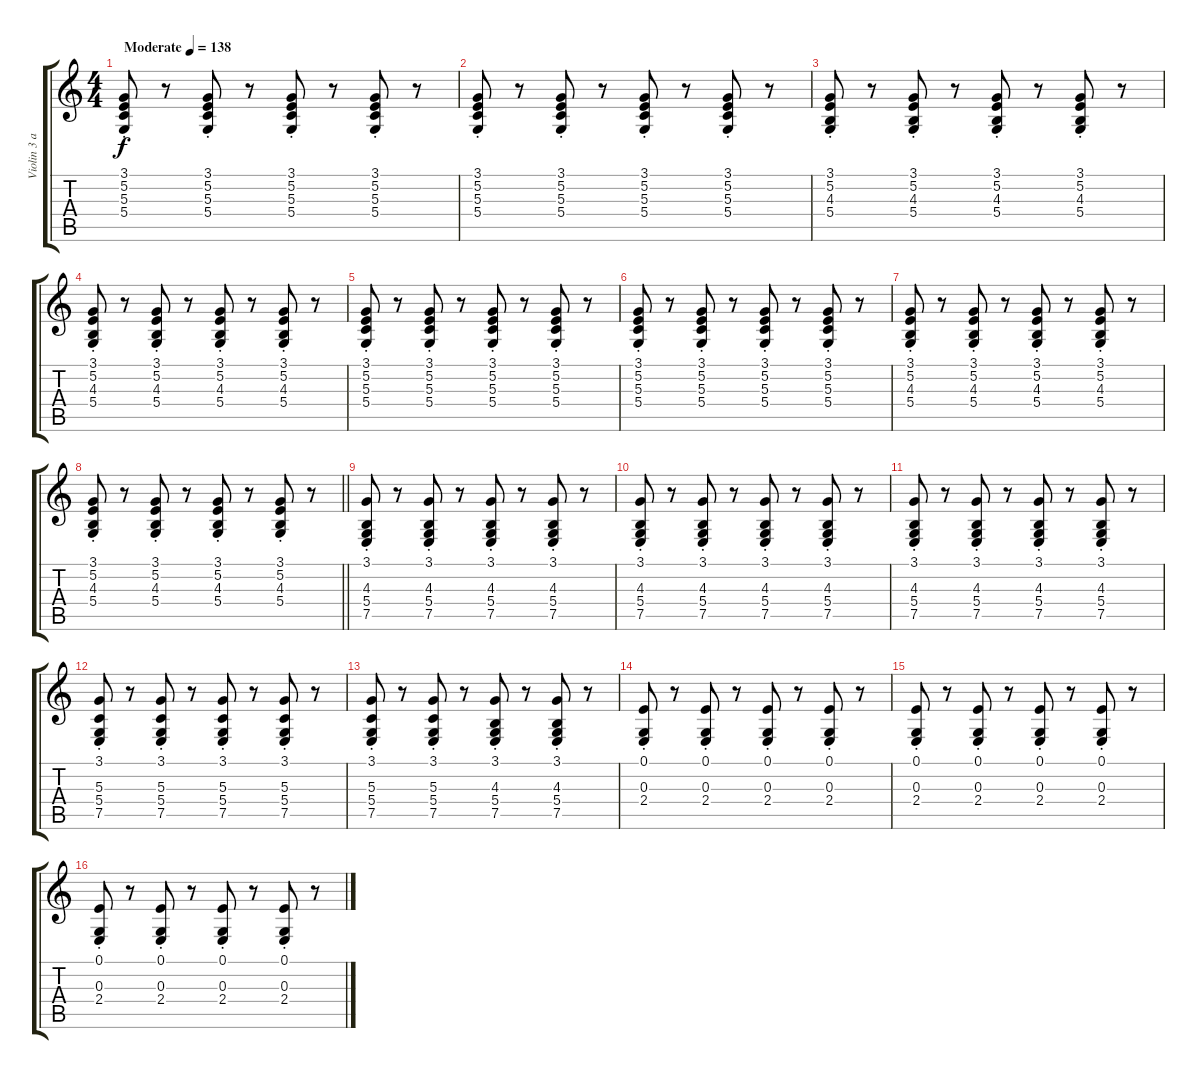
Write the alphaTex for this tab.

\track ("Violin 3 and 4, Viola 1 and 2" "Violin 3 a") {instrument violin}
\staff {score tabs}
\tuning (E4 B3 G3 D3 A2 E2) {hide}
\ts (4 4)
\tempo (138 "Moderate")
\clef g2
\ks c
(3.1{st} 5.2{st} 5.3{st} 5.4{st}).8{dy f instrument violin} r.8 (3.1{st} 5.2{st} 5.3{st} 5.4{st}).8 r.8 (3.1{st} 5.2{st} 5.3{st} 5.4{st}).8 r.8 (3.1{st} 5.2{st} 5.3{st} 5.4{st}).8 r.8 |
(3.1{st} 5.2{st} 5.3{st} 5.4{st}).8 r.8 (3.1{st} 5.2{st} 5.3{st} 5.4{st}).8 r.8 (3.1{st} 5.2{st} 5.3{st} 5.4{st}).8 r.8 (3.1{st} 5.2{st} 5.3{st} 5.4{st}).8 r.8 |
(3.1{st} 5.2{st} 4.3{st} 5.4{st}).8 r.8 (3.1{st} 5.2{st} 4.3{st} 5.4{st}).8 r.8 (3.1{st} 5.2{st} 4.3{st} 5.4{st}).8 r.8 (3.1{st} 5.2{st} 4.3{st} 5.4{st}).8 r.8 |
(3.1{st} 5.2{st} 4.3{st} 5.4{st}).8 r.8 (3.1{st} 5.2{st} 4.3{st} 5.4{st}).8 r.8 (3.1{st} 5.2{st} 4.3{st} 5.4{st}).8 r.8 (3.1{st} 5.2{st} 4.3{st} 5.4{st}).8 r.8 |
(3.1{st} 5.2{st} 5.3{st} 5.4{st}).8 r.8 (3.1{st} 5.2{st} 5.3{st} 5.4{st}).8 r.8 (3.1{st} 5.2{st} 5.3{st} 5.4{st}).8 r.8 (3.1{st} 5.2{st} 5.3{st} 5.4{st}).8 r.8 |
(3.1{st} 5.2{st} 5.3{st} 5.4{st}).8 r.8 (3.1{st} 5.2{st} 5.3{st} 5.4{st}).8 r.8 (3.1{st} 5.2{st} 5.3{st} 5.4{st}).8 r.8 (3.1{st} 5.2{st} 5.3{st} 5.4{st}).8 r.8 |
(3.1{st} 5.2{st} 4.3{st} 5.4{st}).8 r.8 (3.1{st} 5.2{st} 4.3{st} 5.4{st}).8 r.8 (3.1{st} 5.2{st} 4.3{st} 5.4{st}).8 r.8 (3.1{st} 5.2{st} 4.3{st} 5.4{st}).8 r.8 |
\barLineRight lightlight
(3.1{st} 5.2{st} 4.3{st} 5.4{st}).8 r.8 (3.1{st} 5.2{st} 4.3{st} 5.4{st}).8 r.8 (3.1{st} 5.2{st} 4.3{st} 5.4{st}).8 r.8 (3.1{st} 5.2{st} 4.3{st} 5.4{st}).8 r.8 |
(3.1{st} 4.3{st} 5.4{st} 7.5{st}).8 r.8 (3.1{st} 4.3{st} 5.4{st} 7.5{st}).8 r.8 (3.1{st} 4.3{st} 5.4{st} 7.5{st}).8 r.8 (3.1{st} 4.3{st} 5.4{st} 7.5{st}).8 r.8 |
(3.1{st} 4.3{st} 5.4{st} 7.5{st}).8 r.8 (3.1{st} 4.3{st} 5.4{st} 7.5{st}).8 r.8 (3.1{st} 4.3{st} 5.4{st} 7.5{st}).8 r.8 (3.1{st} 4.3{st} 5.4{st} 7.5{st}).8 r.8 |
(3.1{st} 4.3{st} 5.4{st} 7.5{st}).8 r.8 (3.1{st} 4.3{st} 5.4{st} 7.5{st}).8 r.8 (3.1{st} 4.3{st} 5.4{st} 7.5{st}).8 r.8 (3.1{st} 4.3{st} 5.4{st} 7.5{st}).8 r.8 |
(3.1{st} 5.3{st} 5.4{st} 7.5{st}).8 r.8 (3.1{st} 5.3{st} 5.4{st} 7.5{st}).8 r.8 (3.1{st} 5.3{st} 5.4{st} 7.5{st}).8 r.8 (3.1{st} 5.3{st} 5.4{st} 7.5{st}).8 r.8 |
(3.1{st} 5.3{st} 5.4{st} 7.5{st}).8 r.8 (3.1{st} 5.3{st} 5.4{st} 7.5{st}).8 r.8 (3.1{st} 4.3{st} 5.4{st} 7.5{st}).8 r.8 (3.1{st} 4.3{st} 5.4{st} 7.5{st}).8 r.8 |
(0.1{st} 0.3{st} 2.4{st}).8{volume 8} r.8 (0.1{st} 0.3{st} 2.4{st}).8 r.8 (0.1{st} 0.3{st} 2.4{st}).8 r.8 (0.1{st} 0.3{st} 2.4{st}).8 r.8 |
(0.1{st} 0.3{st} 2.4{st}).8 r.8 (0.1{st} 0.3{st} 2.4{st}).8 r.8 (0.1{st} 0.3{st} 2.4{st}).8 r.8 (0.1{st} 0.3{st} 2.4{st}).8 r.8 |
(0.1{st} 0.3{st} 2.4{st}).8 r.8 (0.1{st} 0.3{st} 2.4{st}).8 r.8 (0.1{st} 0.3{st} 2.4{st}).8 r.8 (0.1{st} 0.3{st} 2.4{st}).8 r.8
